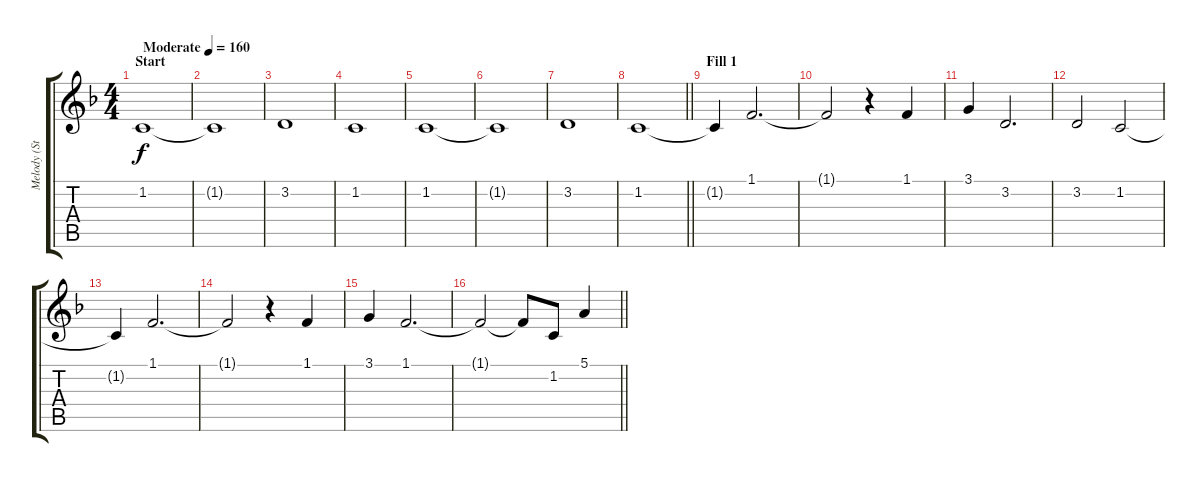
\track ("Melody (String)" "Melody (St") {instrument lead2sawtooth}
\staff {score tabs}
\tuning (E4 B3 G3 D3 A2 E2) {hide}
\ts (4 4)
\section ("" "Start")
\tempo (160 "Moderate")
\clef g2
\ks f
1.2.1{dy f instrument lead2sawtooth} |
1.2{t}.1 |
3.2.1 |
1.2.1 |
1.2.1 |
1.2{t}.1 |
3.2.1 |
\barLineRight lightlight
1.2.1 |
\section ("" "Fill 1")
1.2{t}.4 1.1.2{d} |
1.1{t}.2 r.4 1.1.4 |
3.1.4 3.2.2{d} |
3.2.2 1.2.2 |
1.2{t}.4 1.1.2{d} |
1.1{t}.2 r.4 1.1.4 |
3.1.4 1.1.2{d} |
\barLineRight lightlight
1.1{t}.2 1.1{t}.8 1.2.8 5.1.4
